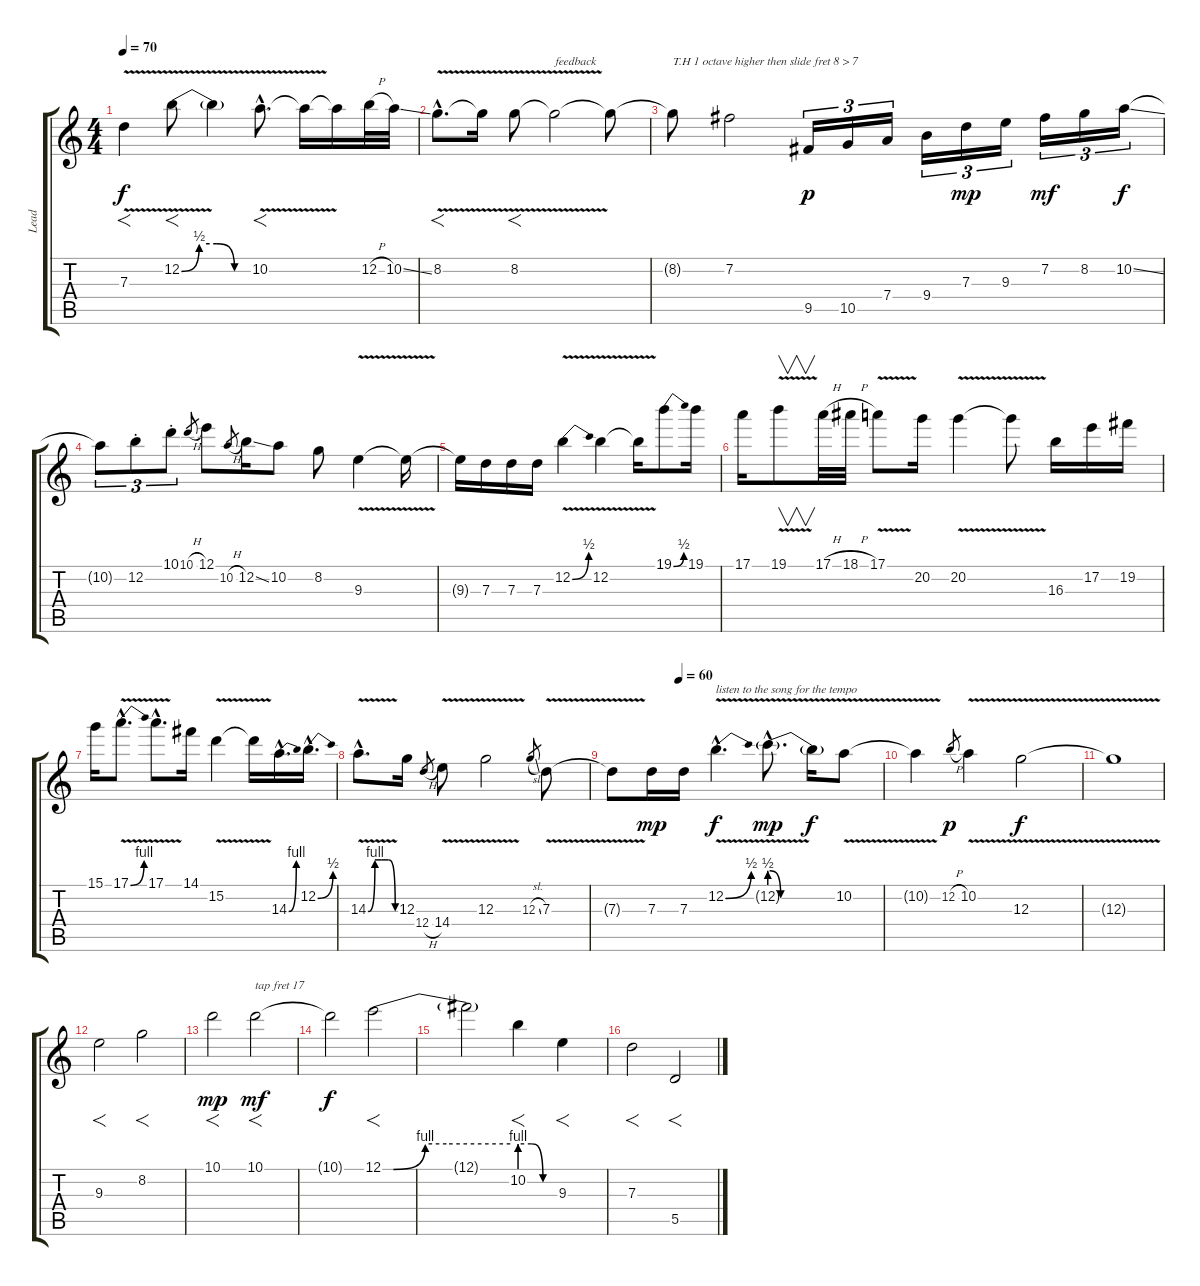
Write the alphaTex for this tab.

\track ("Lead" "Lead") {instrument distortionguitar}
\staff {score tabs}
\tuning (E4 B3 G3 D3 A2 E2) {hide}
\ts (4 4)
\tempo 70
\clef g2
\ks c
7.3{v}.4{f dy f} 12.2{be (custom 0 0 15 2 30 2 45 0 60 0) v}.8{f} 12.2{t}.4 10.2{v hac}.8{f d} 10.2{t}.16 10.2{t}.16 12.2{h}.32 10.2{ss}.32 |
8.2{v hac}.8{f d} 8.2{t}.16 8.2{v}.8{f} 8.2{t}.2{txt "feedback"} 8.2{t}.8 |
8.2{t}.8{txt "T.H 1 octave higher then slide fret 8 > 7"} 7.2.2 9.5.16{tu (3 2) dy p} 10.5.16{tu (3 2)} 7.4.16{tu (3 2)} 9.4.16{tu (3 2)} 7.3.16{tu (3 2) dy mp} 9.3.16{tu (3 2)} 7.2.16{tu (3 2) dy mf} 8.2.16{tu (3 2)} 10.2{ss}.16{tu (3 2) dy f} |
10.2{t}.8{tu (3 2)} 12.2{st}.8{tu (3 2)} 10.1{st}.8{tu (3 2)} 10.1{h}.8{gr} 12.1.8 10.2{h}.8{gr} 12.2{ss}.16 10.2.8 8.2.8 9.3{v}.4 9.3{t}.16 |
9.3{t}.16 7.3.16 7.3.16 7.3.16 12.2{be (bend 0 0 60 2) v}.4 12.2{v}.4 12.2{t}.16 19.1{be (bend 0 0 60 2)}.8 19.1.16 |
17.1.16 19.1{v}.8{v} 17.1{h}.32 18.1{h}.32 17.1{v}.8 20.2.16 20.2{v}.4 20.2{t}.8 16.3.16 17.2.16 19.2.16 |
15.1.16 17.1{be (bend 0 0 60 4) v hac}.8{d} 17.1{v hac}.8{d} 14.1.16 15.2{v}.4 15.2{t}.16 14.3{be (bend 0 0 60 4) hac}.16{d} 12.2{be (bend 0 0 60 2) hac}.16{d} |
14.3{be (custom 0 0 15 4 30 4 45 4 60 0) v hac}.8{d} 12.3.16 12.4{h}.8{gr} 14.4{v}.8 12.3{v}.2 12.3{sl}.8{gr} 7.3{v}.8 |
\tempo (60 0.25)
7.3{t}.8 7.3.16{dy mp} 7.3.16 12.2{be (bend 0 0 60 2) v hac}.4{d txt "listen to the song for the tempo" dy f} 12.2{be (custom 0 2 10 0 20 0 40 0 60 0) v g hac}.8{d dy mp} 12.2{t}.16{dy f} 10.2{v}.8 |
10.2{t}.4 12.2{h}.8{gr dy p} 10.2{v}.4 12.3{v}.2{dy f} |
12.3{t}.1 |
9.3.2{f} 8.2.2{f} |
10.1.2{f dy mp} 10.1.2{f txt "tap fret 17" dy mf} |
10.1{t}.2{dy f} 12.1{be (custom 0 0 5 0 20 4 30 4 60 4)}.2{f} |
12.1{t}.2 10.2{be (custom 0 4 20 4 40 0 60 0)}.4{f} 9.3.4{f} |
7.3.2{f} 5.5.2{f}
